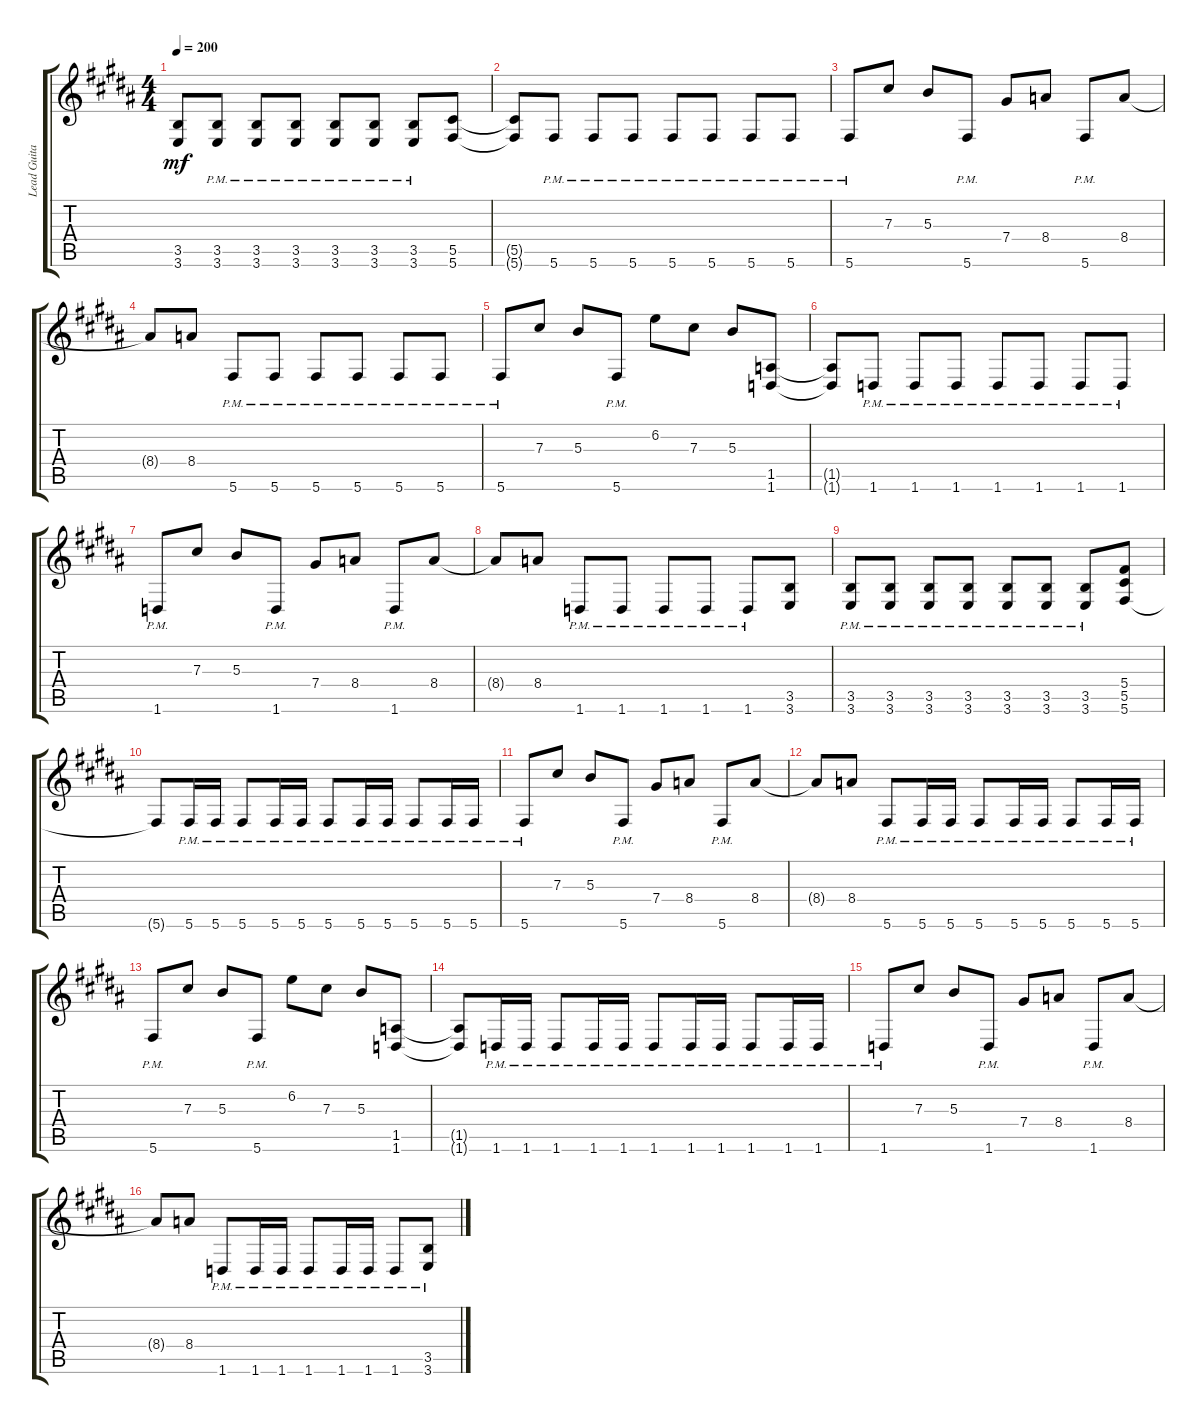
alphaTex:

\track ("Lead Guitar" "Lead Guita") {instrument electricguitarclean}
\staff {score tabs}
\tuning (Eb4 Bb3 Gb3 Db3 Ab2 Db2) {hide}
\ts (4 4)
\tempo 200
\clef g2
\ks b
(3.5{t} 3.6{t}).8{dy mf} (3.5{pm} 3.6{pm}).8 (3.5{pm} 3.6{pm}).8 (3.5{pm} 3.6{pm}).8 (3.5{pm} 3.6{pm}).8 (3.5{pm} 3.6{pm}).8 (3.5{pm} 3.6{pm}).8 (5.5 5.6).8 |
(5.5{t} 5.6{t}).8 5.6{pm}.8 5.6{pm}.8 5.6{pm}.8 5.6{pm}.8 5.6{pm}.8 5.6{pm}.8 5.6{pm}.8 |
5.6{pm}.8 7.3.8 5.3.8 5.6{pm}.8 7.4.8 8.4.8 5.6{pm}.8 8.4.8 |
8.4{t}.8 8.4.8 5.6{pm}.8 5.6{pm}.8 5.6{pm}.8 5.6{pm}.8 5.6{pm}.8 5.6{pm}.8 |
5.6{pm}.8 7.3.8 5.3.8 5.6{pm}.8 6.2.8 7.3.8 5.3.8 (1.5 1.6).8 |
(1.5{t} 1.6{t}).8 1.6{pm}.8 1.6{pm}.8 1.6{pm}.8 1.6{pm}.8 1.6{pm}.8 1.6{pm}.8 1.6{pm}.8 |
1.6{pm}.8 7.3.8 5.3.8 1.6{pm}.8 7.4.8 8.4.8 1.6{pm}.8 8.4.8 |
8.4{t}.8 8.4.8 1.6{pm}.8 1.6{pm}.8 1.6{pm}.8 1.6{pm}.8 1.6{pm}.8 (3.5 3.6).8 |
(3.5{pm} 3.6{pm}).8 (3.5{pm} 3.6{pm}).8 (3.5{pm} 3.6{pm}).8 (3.5{pm} 3.6{pm}).8 (3.5{pm} 3.6{pm}).8 (3.5{pm} 3.6{pm}).8 (3.5{pm} 3.6{pm}).8 (5.4 5.5 5.6).8 |
5.6{t}.8 5.6{pm}.16 5.6{pm}.16 5.6{pm}.8 5.6{pm}.16 5.6{pm}.16 5.6{pm}.8 5.6{pm}.16 5.6{pm}.16 5.6{pm}.8 5.6{pm}.16 5.6{pm}.16 |
5.6{pm}.8 7.3.8 5.3.8 5.6{pm}.8 7.4.8 8.4.8 5.6{pm}.8 8.4.8 |
8.4{t}.8 8.4.8 5.6{pm}.8 5.6{pm}.16 5.6{pm}.16 5.6{pm}.8 5.6{pm}.16 5.6{pm}.16 5.6{pm}.8 5.6{pm}.16 5.6{pm}.16 |
5.6{pm}.8 7.3.8 5.3.8 5.6{pm}.8 6.2.8 7.3.8 5.3.8 (1.5 1.6).8 |
(1.5{t} 1.6{t}).8 1.6{pm}.16 1.6{pm}.16 1.6{pm}.8 1.6{pm}.16 1.6{pm}.16 1.6{pm}.8 1.6{pm}.16 1.6{pm}.16 1.6{pm}.8 1.6{pm}.16 1.6{pm}.16 |
1.6{pm}.8 7.3.8 5.3.8 1.6{pm}.8 7.4.8 8.4.8 1.6{pm}.8 8.4.8 |
8.4{t}.8 8.4.8 1.6{pm}.8 1.6{pm}.16 1.6{pm}.16 1.6{pm}.8 1.6{pm}.16 1.6{pm}.16 1.6{pm}.8 (3.5 3.6{pm}).8
